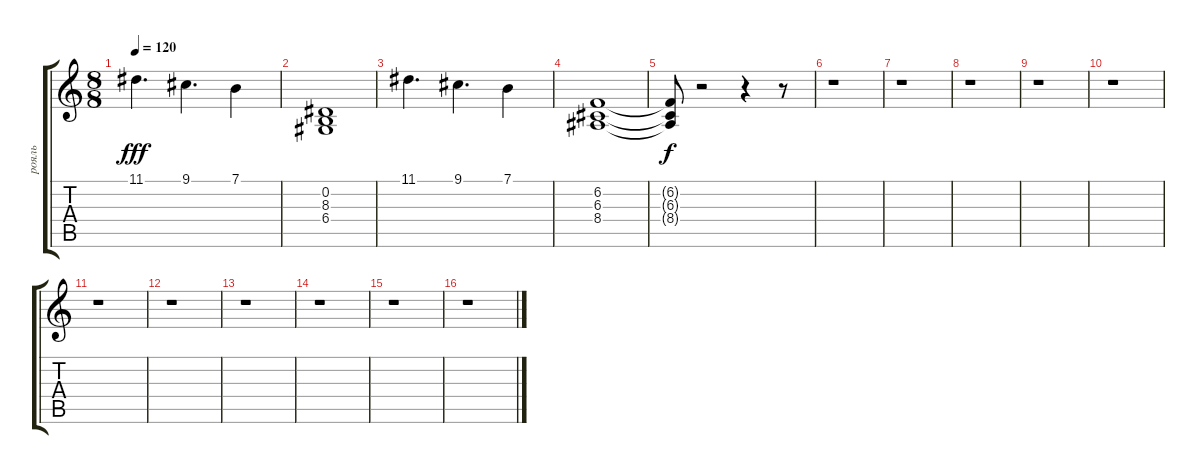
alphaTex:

\track ("рояль" "рояль") {instrument brightacousticpiano}
\staff {score tabs}
\tuning (E4 B3 G3 D3 A2 E2) {hide}
\ts (8 8)
\tempo 120
\clef g2
\ks c
11.1.4{d dy fff} 9.1.4{d} 7.1.4 |
(0.2 8.3 6.4).1 |
11.1.4{d} 9.1.4{d} 7.1.4 |
(6.2 6.3 8.4).1 |
(6.2{t} 6.3{t} 8.4{t}).8{dy f} r.2 r.4 r.8 |
r.1 |
r.1 |
r.1 |
r.1 |
r.1 |
r.1 |
r.1 |
r.1 |
r.1 |
r.1 |
r.1
